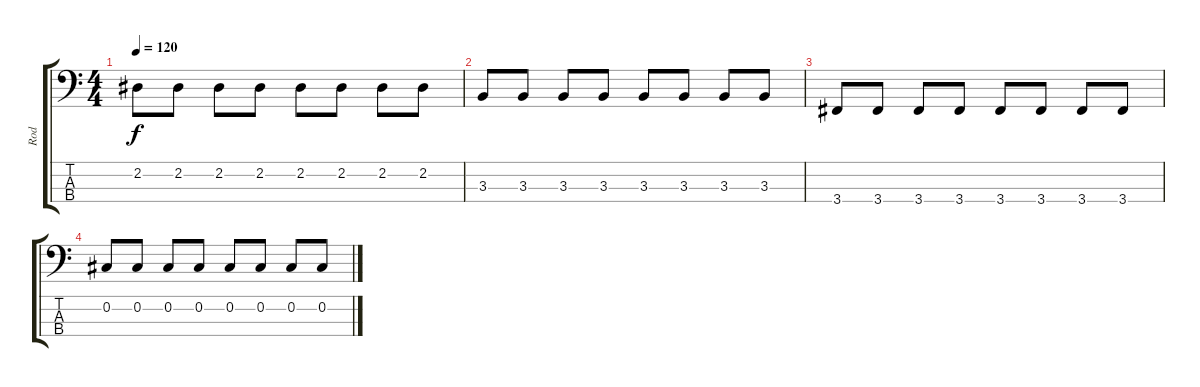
\track ("Rod" "Rod") {instrument electricbassfinger}
\staff {score tabs}
\tuning (Gb2 Db2 Ab1 Eb1) {hide}
\ts (4 4)
\tempo 120
\clef f4
\ks c
2.2.8{dy f} 2.2.8 2.2.8 2.2.8 2.2.8 2.2.8 2.2.8 2.2.8 |
3.3.8 3.3.8 3.3.8 3.3.8 3.3.8 3.3.8 3.3.8 3.3.8 |
3.4.8 3.4.8 3.4.8 3.4.8 3.4.8 3.4.8 3.4.8 3.4.8 |
0.2.8 0.2.8 0.2.8 0.2.8 0.2.8 0.2.8 0.2.8 0.2.8
